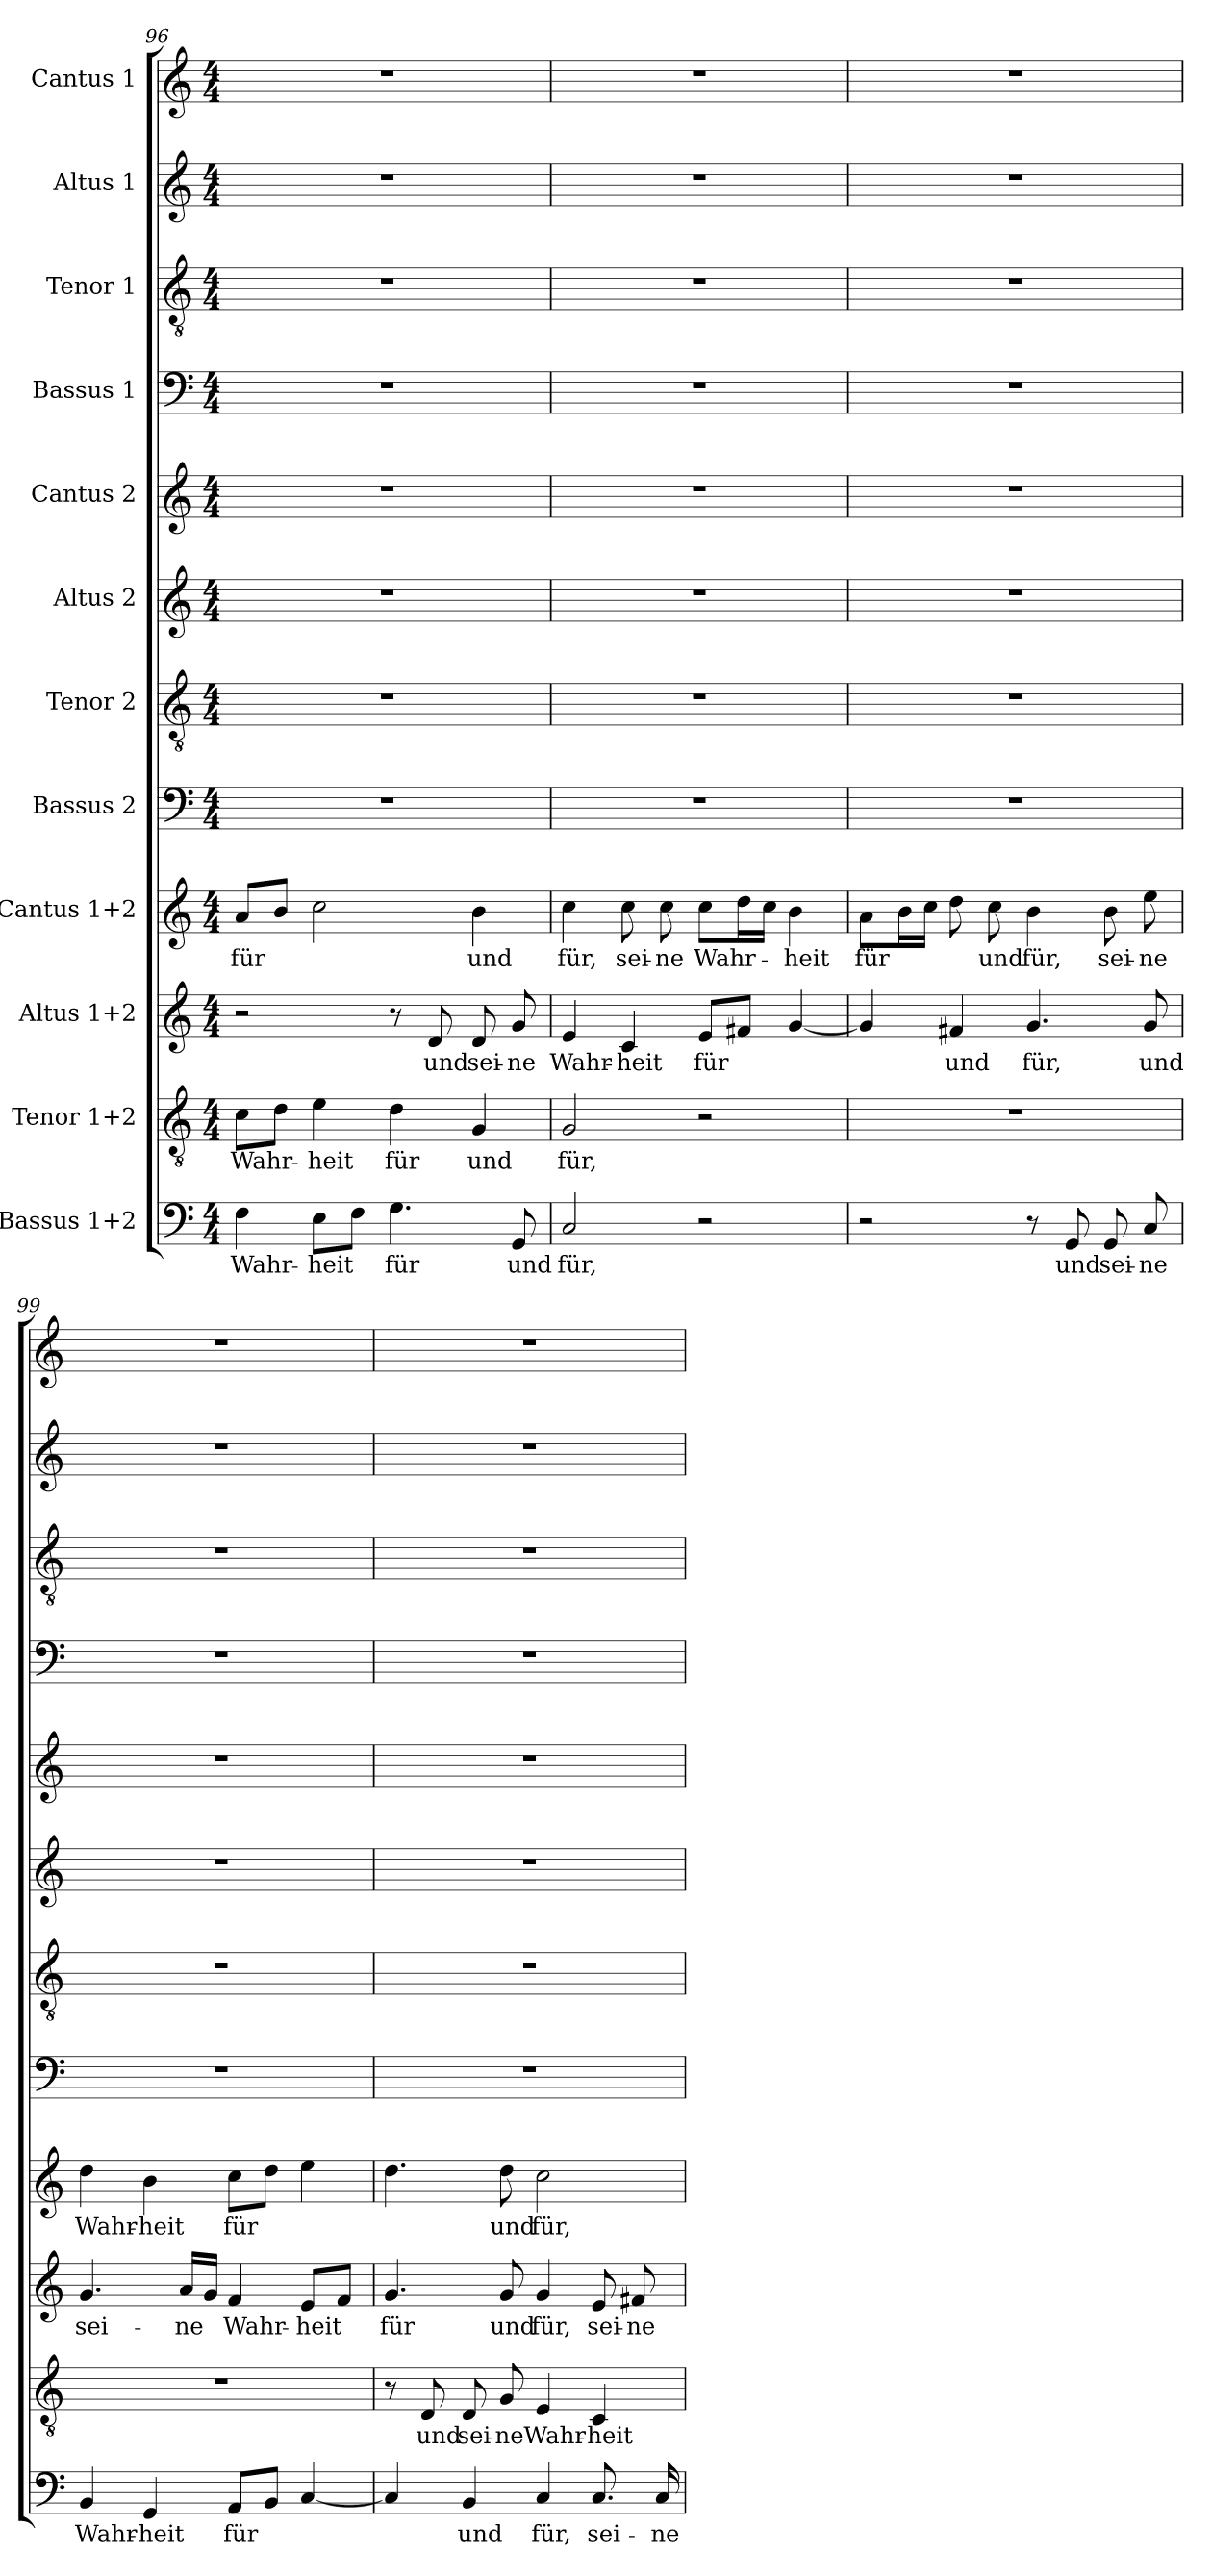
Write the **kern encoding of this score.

**kern	**text	**kern	**text	**kern	**text	**kern	**text	**kern	**kern	**kern	**kern	**kern	**kern	**kern	**kern
*part12	*part12	*part11	*part11	*part10	*part10	*part9	*part9	*part8	*part7	*part6	*part5	*part4	*part3	*part2	*part1
*staff12	*staff12	*staff11	*staff11	*staff10	*staff10	*staff9	*staff9	*staff8	*staff7	*staff6	*staff5	*staff4	*staff3	*staff2	*staff1
*I"Bassus 1+2	*	*I"Tenor 1+2	*	*I"Altus 1+2	*	*I"Cantus 1+2	*	*I"Bassus 2	*I"Tenor  2	*I"Altus 2	*I"Cantus 2	*I"Bassus 1	*I"Tenor  1	*I"Altus 1	*I"Cantus 1
*clefF4	*	*clefGv2	*	*clefG2	*	*clefG2	*	*clefF4	*clefGv2	*clefG2	*clefG2	*clefF4	*clefGv2	*clefG2	*clefG2
*k[]	*	*k[]	*	*k[]	*	*k[]	*	*k[]	*k[]	*k[]	*k[]	*k[]	*k[]	*k[]	*k[]
*M4/4	*	*M4/4	*	*M4/4	*	*M4/4	*	*M4/4	*M4/4	*M4/4	*M4/4	*M4/4	*M4/4	*M4/4	*M4/4
=96	=96	=96	=96	=96	=96	=96	=96	=96	=96	=96	=96	=96	=96	=96	=96
4F\	Wahr-	8c\L	Wahr-	2r	.	8a/L	für	1r	1r	1r	1r	1r	1r	1r	1r
.	.	8d\J	.	.	.	8b/J	.	.	.	.	.	.	.	.	.
8E\L	-heit	4e\	-heit	.	.	2cc\	.	.	.	.	.	.	.	.	.
8F\J	.	.	.	.	.	.	.	.	.	.	.	.	.	.	.
4.G\	für	4d\	für	8r	.	.	.	.	.	.	.	.	.	.	.
.	.	.	.	8d/	und	.	.	.	.	.	.	.	.	.	.
.	.	4G/	und	8d/	sei-	4b\	und	.	.	.	.	.	.	.	.
8GG/	und	.	.	8g/	-ne	.	.	.	.	.	.	.	.	.	.
!!LO:LB:g=z
=97	=97	=97	=97	=97	=97	=97	=97	=97	=97	=97	=97	=97	=97	=97	=97
2C/	für,	2G/	für,	4e/	Wahr-	4cc\	für,	1r	1r	1r	1r	1r	1r	1r	1r
.	.	.	.	4c/	-heit	8cc\	sei-	.	.	.	.	.	.	.	.
.	.	.	.	.	.	8cc\	-ne	.	.	.	.	.	.	.	.
2r	.	2r	.	8e/L	für	8cc\L	Wahr-	.	.	.	.	.	.	.	.
.	.	.	.	8f#X/J	.	16dd\L	.	.	.	.	.	.	.	.	.
.	.	.	.	.	.	16cc\JJ	.	.	.	.	.	.	.	.	.
.	.	.	.	[4g/	.	4b\	-heit	.	.	.	.	.	.	.	.
=98	=98	=98	=98	=98	=98	=98	=98	=98	=98	=98	=98	=98	=98	=98	=98
2r	.	1r	.	4g/]	.	8a\L	-für	1r	1r	1r	1r	1r	1r	1r	1r
.	.	.	.	.	.	16b\L	.	.	.	.	.	.	.	.	.
.	.	.	.	.	.	16cc\JJ	.	.	.	.	.	.	.	.	.
.	.	.	.	4f#X/	und	8dd\	.	.	.	.	.	.	.	.	.
.	.	.	.	.	.	8cc\	und	.	.	.	.	.	.	.	.
8r	.	.	.	4.g/	für,	4b\	für,	.	.	.	.	.	.	.	.
8GG/	und	.	.	.	.	.	.	.	.	.	.	.	.	.	.
8GG/	sei-	.	.	.	.	8b\	sei-	.	.	.	.	.	.	.	.
8C/	-ne	.	.	8g/	und	8ee\	-ne	.	.	.	.	.	.	.	.
=99	=99	=99	=99	=99	=99	=99	=99	=99	=99	=99	=99	=99	=99	=99	=99
4BB/	Wahr-	1r	.	4.g/	sei-	4dd\	Wahr-	1r	1r	1r	1r	1r	1r	1r	1r
4GG/	-heit	.	.	.	.	4b\	-heit	.	.	.	.	.	.	.	.
.	.	.	.	16a/LL	-ne	.	.	.	.	.	.	.	.	.	.
.	.	.	.	16g/JJ	.	.	.	.	.	.	.	.	.	.	.
8AA/L	für	.	.	4f/	Wahr-	8cc\L	für	.	.	.	.	.	.	.	.
8BB/J	.	.	.	.	.	8dd\J	.	.	.	.	.	.	.	.	.
[4C/	.	.	.	8e/L	-heit	4ee\	.	.	.	.	.	.	.	.	.
.	.	.	.	8f/J	.	.	.	.	.	.	.	.	.	.	.
!!LO:LB:g=z
=100	=100	=100	=100	=100	=100	=100	=100	=100	=100	=100	=100	=100	=100	=100	=100
4C/]	.	8r	.	4.g/	für	4.dd\	.	1r	1r	1r	1r	1r	1r	1r	1r
.	.	8D/	und	.	.	.	.	.	.	.	.	.	.	.	.
4BB/	und	8D/	sei-	.	.	.	.	.	.	.	.	.	.	.	.
.	.	8G/	-ne	8g/	und	8dd\	und	.	.	.	.	.	.	.	.
4C/	für,	4E/	Wahr-	4g/	für,	2cc\	für,	.	.	.	.	.	.	.	.
8.C/	sei-	4C/	-heit	8e/	sei-	.	.	.	.	.	.	.	.	.	.
.	.	.	.	8f#X/	-ne	.	.	.	.	.	.	.	.	.	.
16C/	-ne	.	.	.	.	.	.	.	.	.	.	.	.	.	.
=	=	=	=	=	=	=	=	=	=	=	=	=	=	=	=
*-	*-	*-	*-	*-	*-	*-	*-	*-	*-	*-	*-	*-	*-	*-	*-
